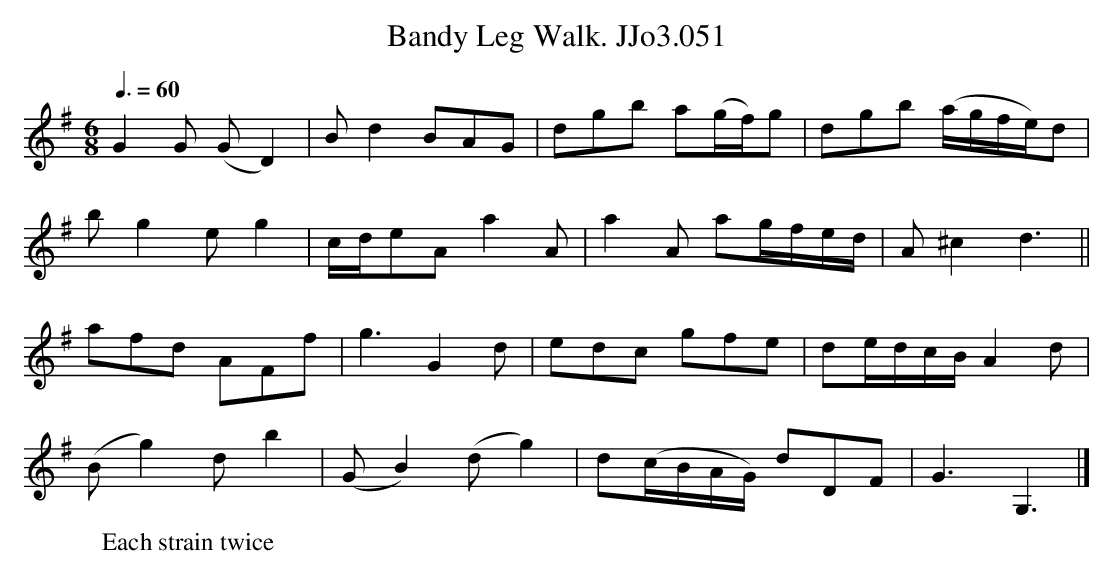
X:1
T:Bandy Leg Walk. JJo3.051
M:6/8
L:1/8
Q:3/8=60
W:Each strain twice
K:G
G2G (GD2)|Bd2 BAG|dgb a(g/f/)g|dgb (a/g/f/e/)d|
bg2eg2|c/d/eAa2A|a2A ag/f/e/d/|A^c2d3||
afd AFf|g3G2d|edc gfe|de/d/c/B/A2d|
(Bg2) db2|(GB2) (dg2)|d(c/B/A/G/) dDF|G3G,3|]
